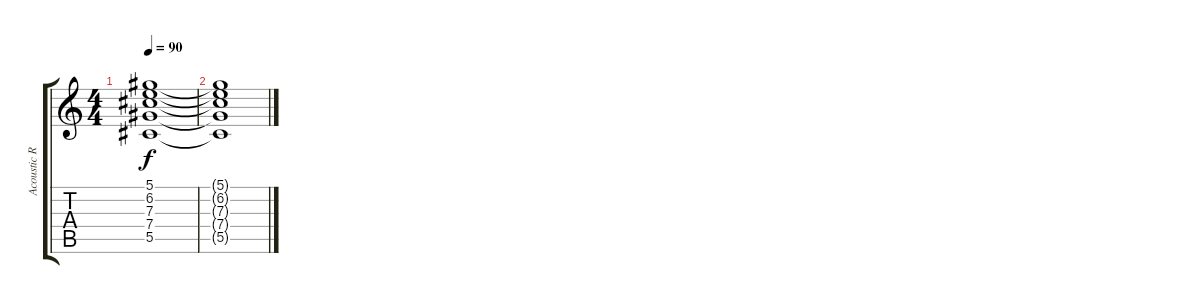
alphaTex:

\track ("Acoustic Rhytm" "Acoustic R") {instrument acousticguitarsteel}
\staff {score tabs}
\tuning (Eb4 Bb3 Gb3 Db3 Ab2 Eb2) {hide}
\ts (4 4)
\tempo 90
\clef g2
\ks c
(5.1{t} 6.2{t} 7.3{t} 7.4{t} 5.5{t}).1{dy f} |
(5.1{t} 6.2{t} 7.3{t} 7.4{t} 5.5{t}).1
